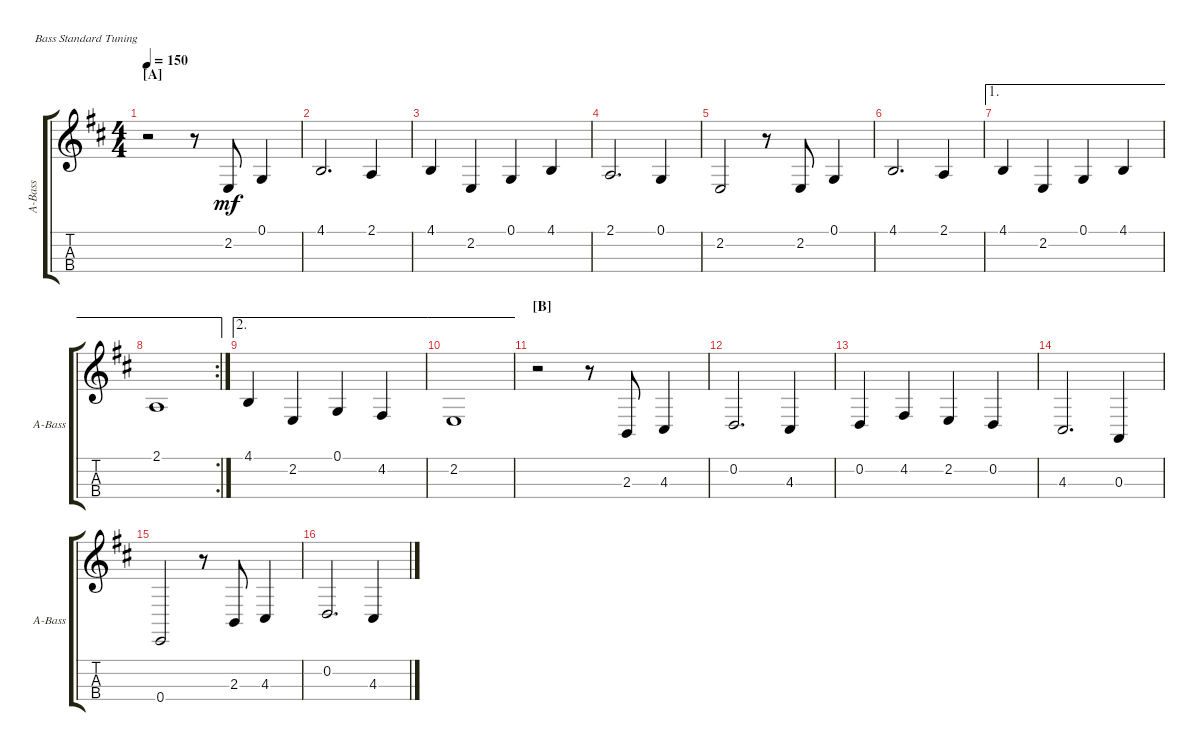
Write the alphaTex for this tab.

\defaultSystemsLayout 4
\bracketExtendMode groupsimilarinstruments
\singleTrackTrackNamePolicy allsystems
\multiTrackTrackNamePolicy allsystems
\otherSystemsTrackNameOrientation horizontal
\track ("Acoustic Bass" "A-Bass") {instrument acousticbass}
\staff {score tabs}
\tuning (G2 D2 A1 E1)
\ts (4 4)
\section ("A" "")
\tempo 150
\clef g2
\ks d
r.2{dy mf instrument acousticbass} r.8 2.2.8 0.1.4 |
4.1.2{d} 2.1.4 |
4.1.4 2.2.4 0.1.4 4.1.4 |
2.1.2{d} 0.1.4 |
2.2.2 r.8 2.2.8 0.1.4 |
4.1.2{d} 2.1.4 |
\ae 1
4.1.4 2.2.4 0.1.4 4.1.4 |
\ae 1
\rc 2
2.1.1 |
\ae 2
4.1.4 2.2.4 0.1.4 4.2.4 |
\ae 2
2.2.1 |
\section ("B" "")
r.2 r.8 2.3.8 4.3.4 |
0.2.2{d} 4.3.4 |
0.2.4 4.2.4 2.2.4 0.2.4 |
4.3.2{d} 0.3.4 |
0.4.2 r.8 2.3.8 4.3.4 |
0.2.2{d} 4.3.4
